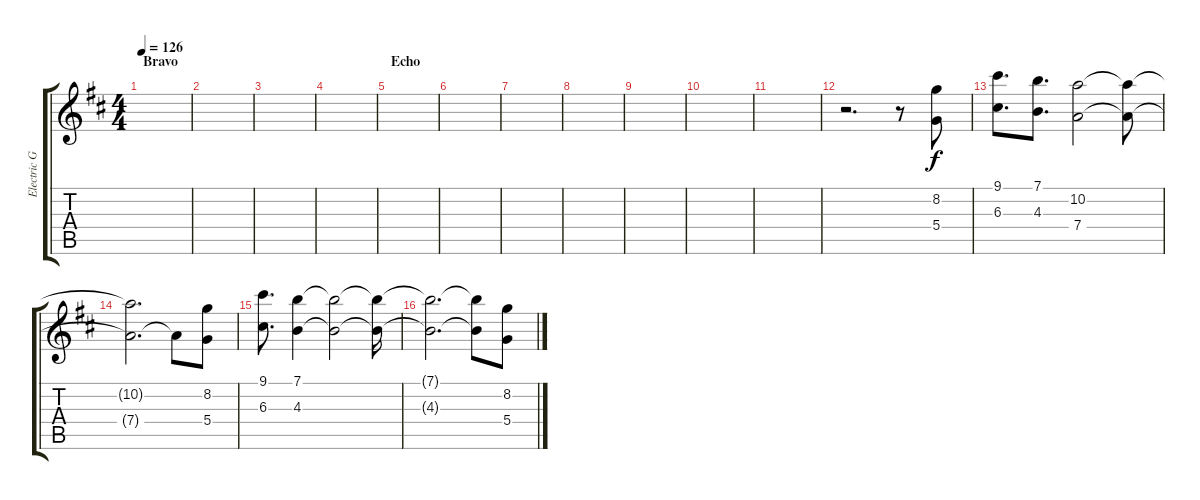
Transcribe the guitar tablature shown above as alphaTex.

\track ("Electric Guitar" "Electric G") {instrument overdrivenguitar}
\staff {score tabs}
\tuning (E4 B3 G3 D3 A2 E2) {hide}
\ts (4 4)
\section ("" "Bravo")
\tempo 126
\clef g2
\ks bminor
|
|
|
|
\section ("" "Echo")
|
|
|
|
|
|
|
r.2{d} r.8 (8.2 5.4).8 |
(9.1 6.3).8{d} (7.1 4.3).8{d} (10.2 7.4).2 (10.2{t} 7.4{t}).8 |
(10.2{t} 7.4{t}).2{d} 7.4{t}.8 (8.2 5.4).8 |
(9.1 6.3).8{d} (7.1 4.3).4 (7.1{t} 4.3{t}).2 (7.1{t} 4.3{t}).16 |
(7.1{t} 4.3{t}).2{d} (7.1{t} 4.3{t}).8 (8.2 5.4).8
